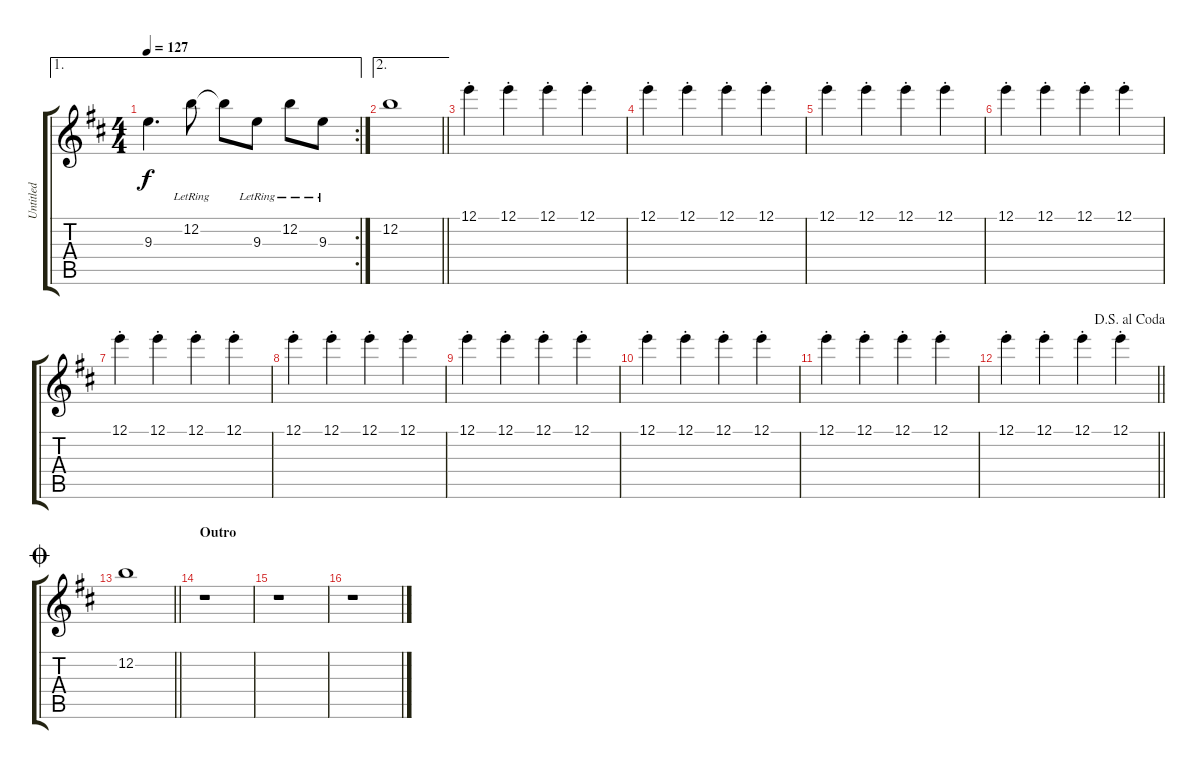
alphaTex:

\track ("Untitled" "Untitled") {instrument electricguitarjazz}
\staff {score tabs}
\tuning (E4 B3 G3 D3 A2 E2) {hide}
\ae 1
\rc 2
\ts (4 4)
\tempo 127
\clef g2
\ks d
9.3.4{d dy f} 12.2{lr}.8 12.2{t}.8 9.3{lr}.8 12.2{lr}.8 9.3{lr}.8 |
\ae 2
\barLineRight lightlight
12.2.1 |
12.1{st}.4 12.1{st}.4 12.1{st}.4 12.1{st}.4 |
12.1{st}.4 12.1{st}.4 12.1{st}.4 12.1{st}.4 |
12.1{st}.4 12.1{st}.4 12.1{st}.4 12.1{st}.4 |
12.1{st}.4 12.1{st}.4 12.1{st}.4 12.1{st}.4 |
12.1{st}.4 12.1{st}.4 12.1{st}.4 12.1{st}.4 |
12.1{st}.4 12.1{st}.4 12.1{st}.4 12.1{st}.4 |
12.1{st}.4 12.1{st}.4 12.1{st}.4 12.1{st}.4 |
12.1{st}.4 12.1{st}.4 12.1{st}.4 12.1{st}.4 |
12.1{st}.4 12.1{st}.4 12.1{st}.4 12.1{st}.4 |
\jump dalsegnoalcoda
\barLineRight lightlight
12.1{st}.4 12.1{st}.4 12.1{st}.4 12.1{st}.4 |
\jump coda
\barLineRight lightlight
12.2.1 |
\section ("" "Outro")
r.1 |
r.1 |
r.1
